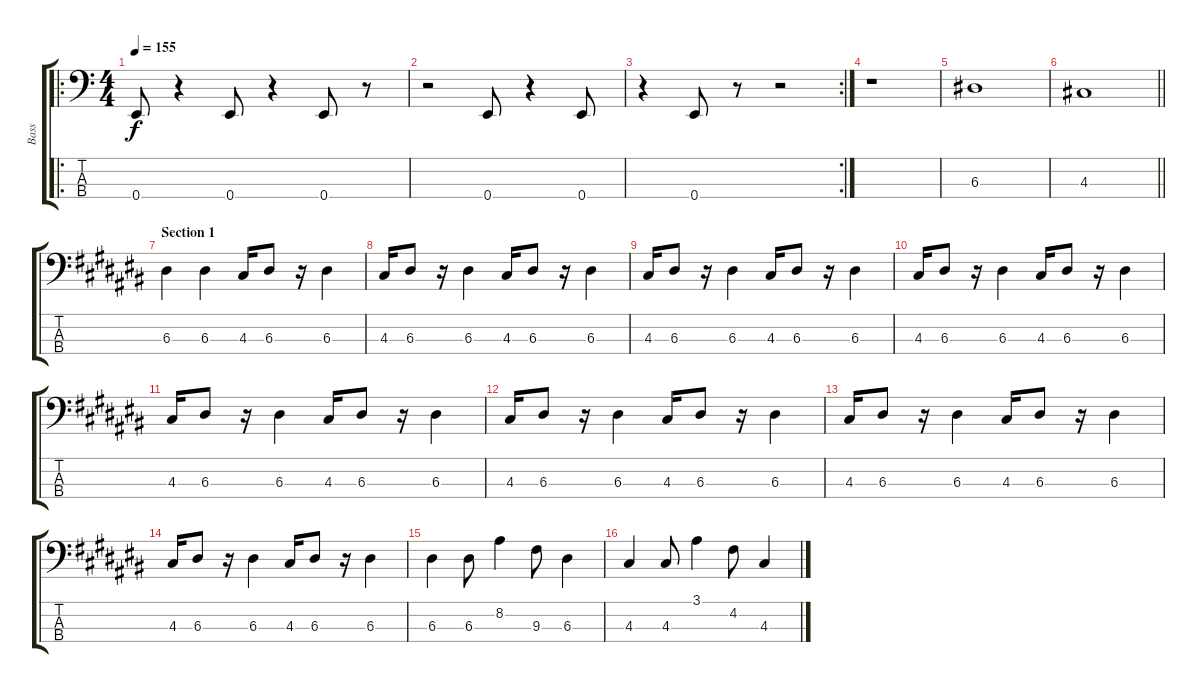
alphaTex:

\track ("Bass" "Bass") {instrument electricbassfinger}
\staff {score tabs}
\tuning (G2 D2 A1 E1) {hide}
\ro
\ts (4 4)
\tempo 155
\clef f4
\ks c
0.4.8{dy f} r.4 0.4.8 r.4 0.4.8 r.8 |
r.2 0.4.8 r.4 0.4.8 |
\rc 2
r.4 0.4.8 r.8 r.2 |
r.1 |
6.3.1 |
\barLineRight lightlight
4.3.1 |
\section ("" "Section 1")
\ks c#
6.3.4 6.3.4 4.3.16 6.3.8 r.16 6.3.4 |
4.3.16 6.3.8 r.16 6.3.4 4.3.16 6.3.8 r.16 6.3.4 |
4.3.16 6.3.8 r.16 6.3.4 4.3.16 6.3.8 r.16 6.3.4 |
4.3.16 6.3.8 r.16 6.3.4 4.3.16 6.3.8 r.16 6.3.4 |
4.3.16 6.3.8 r.16 6.3.4 4.3.16 6.3.8 r.16 6.3.4 |
4.3.16 6.3.8 r.16 6.3.4 4.3.16 6.3.8 r.16 6.3.4 |
4.3.16 6.3.8 r.16 6.3.4 4.3.16 6.3.8 r.16 6.3.4 |
4.3.16 6.3.8 r.16 6.3.4 4.3.16 6.3.8 r.16 6.3.4 |
6.3.4 6.3.8 8.2.4 9.3.8 6.3.4 |
4.3.4 4.3.8 3.1.4 4.2.8 4.3.4
